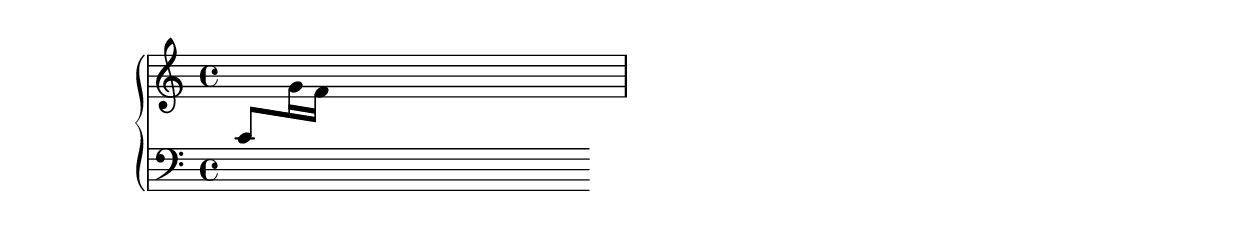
\version "1.3.146"
\score{
	\context PianoStaff <
	\context Staff=one \notes\relative c'{
		s1
	}
	\context Staff=two \notes\relative c'{
		\clef bass
% no knee
		\stemUp [c8 \translator Staff=one \stemDown g'16 f]
		s8
		s2
	}
	>
	\paper{
 		linewidth=-1.
	}
}


